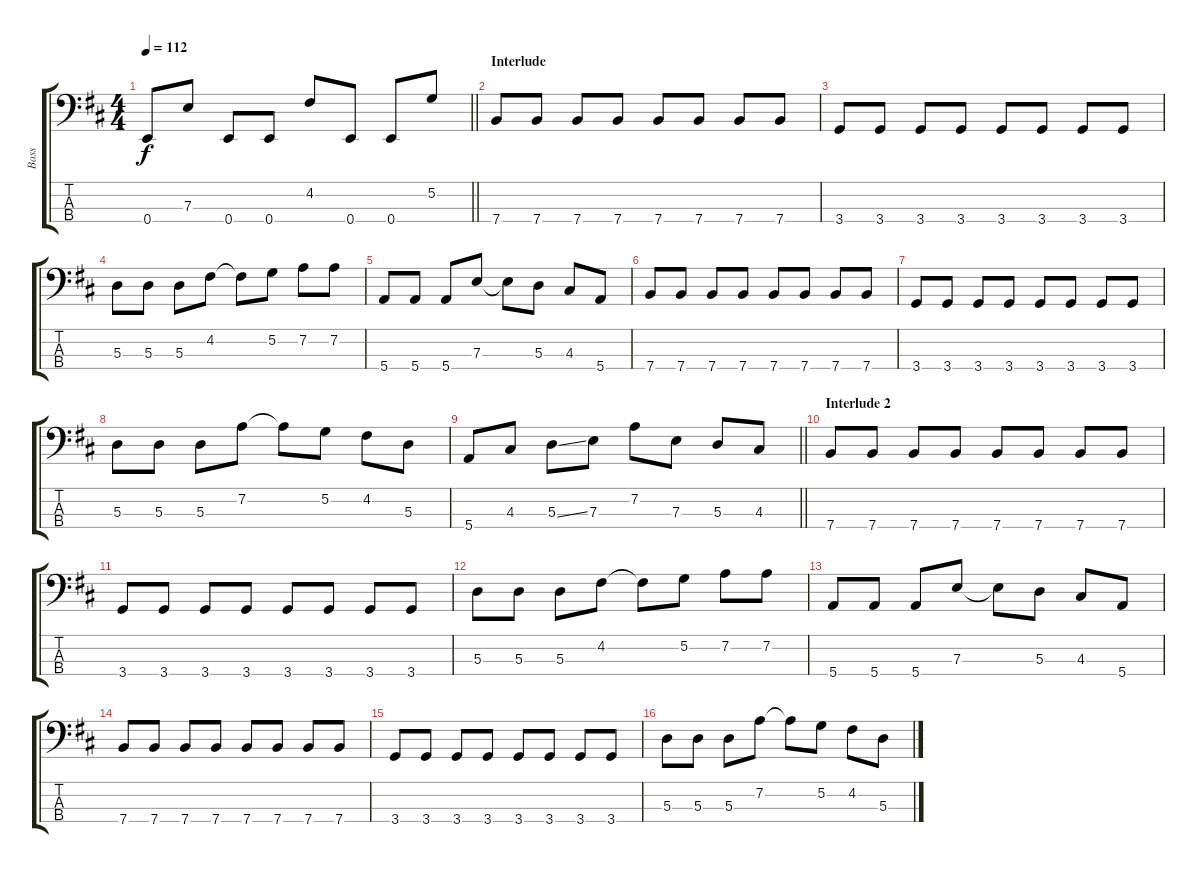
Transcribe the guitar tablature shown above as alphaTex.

\track ("Bass" "Bass") {instrument electricbasspick}
\staff {score tabs}
\tuning (G2 D2 A1 E1) {hide}
\ts (4 4)
\tempo 112
\clef f4
\barLineRight lightlight
\ks bminor
0.4.8{dy f} 7.3.8 0.4.8 0.4.8 4.2.8 0.4.8 0.4.8 5.2.8 |
\section ("" "Interlude")
7.4.8 7.4.8 7.4.8 7.4.8 7.4.8 7.4.8 7.4.8 7.4.8 |
3.4.8 3.4.8 3.4.8 3.4.8 3.4.8 3.4.8 3.4.8 3.4.8 |
5.3.8 5.3.8 5.3.8 4.2.8 4.2{t}.8 5.2.8 7.2.8 7.2.8 |
5.4.8 5.4.8 5.4.8 7.3.8 7.3{t}.8 5.3.8 4.3.8 5.4.8 |
7.4.8 7.4.8 7.4.8 7.4.8 7.4.8 7.4.8 7.4.8 7.4.8 |
3.4.8 3.4.8 3.4.8 3.4.8 3.4.8 3.4.8 3.4.8 3.4.8 |
5.3.8 5.3.8 5.3.8 7.2.8 7.2{t}.8 5.2.8 4.2.8 5.3.8 |
\barLineRight lightlight
5.4.8 4.3.8 5.3{ss}.8 7.3.8 7.2.8 7.3.8 5.3.8 4.3.8 |
\section ("" "Interlude 2")
7.4.8 7.4.8 7.4.8 7.4.8 7.4.8 7.4.8 7.4.8 7.4.8 |
3.4.8 3.4.8 3.4.8 3.4.8 3.4.8 3.4.8 3.4.8 3.4.8 |
5.3.8 5.3.8 5.3.8 4.2.8 4.2{t}.8 5.2.8 7.2.8 7.2.8 |
5.4.8 5.4.8 5.4.8 7.3.8 7.3{t}.8 5.3.8 4.3.8 5.4.8 |
7.4.8 7.4.8 7.4.8 7.4.8 7.4.8 7.4.8 7.4.8 7.4.8 |
3.4.8 3.4.8 3.4.8 3.4.8 3.4.8 3.4.8 3.4.8 3.4.8 |
5.3.8 5.3.8 5.3.8 7.2.8 7.2{t}.8 5.2.8 4.2.8 5.3.8
